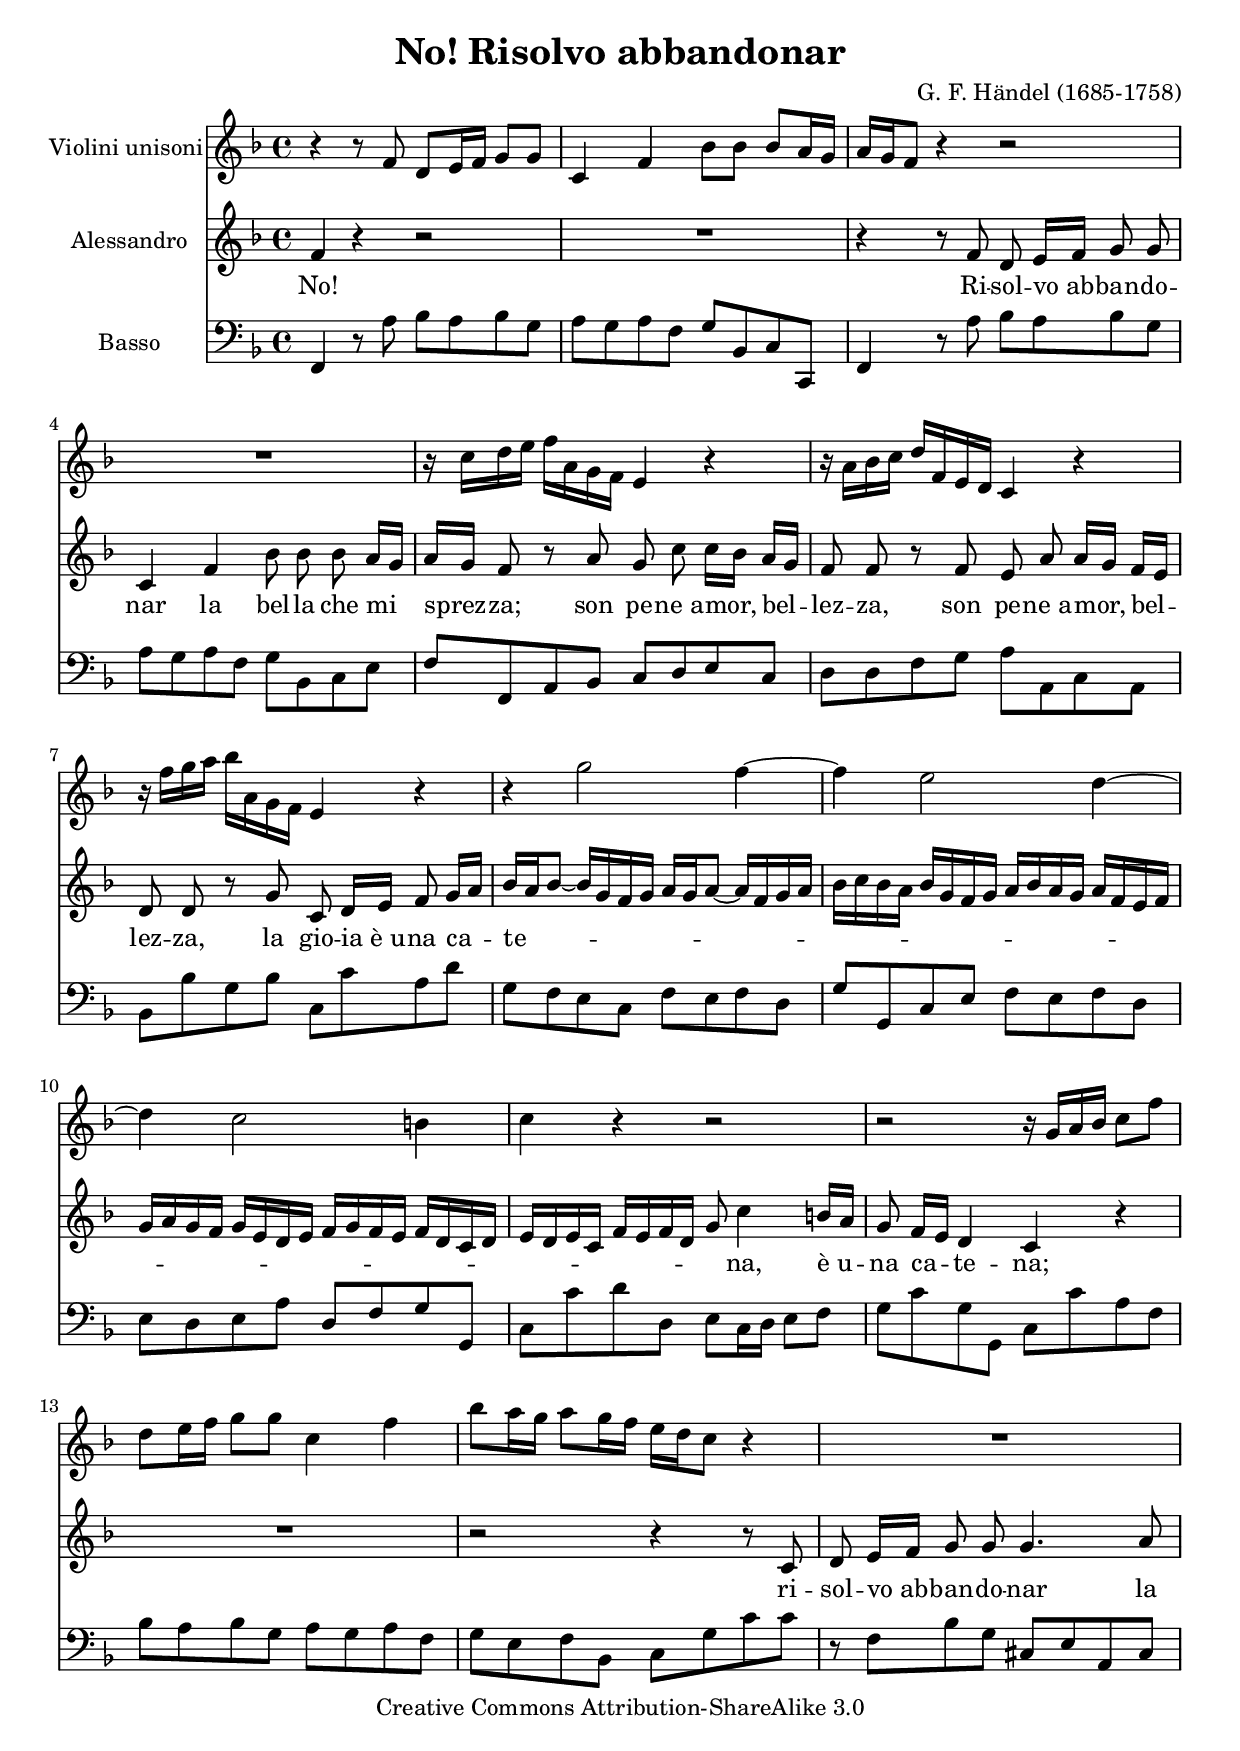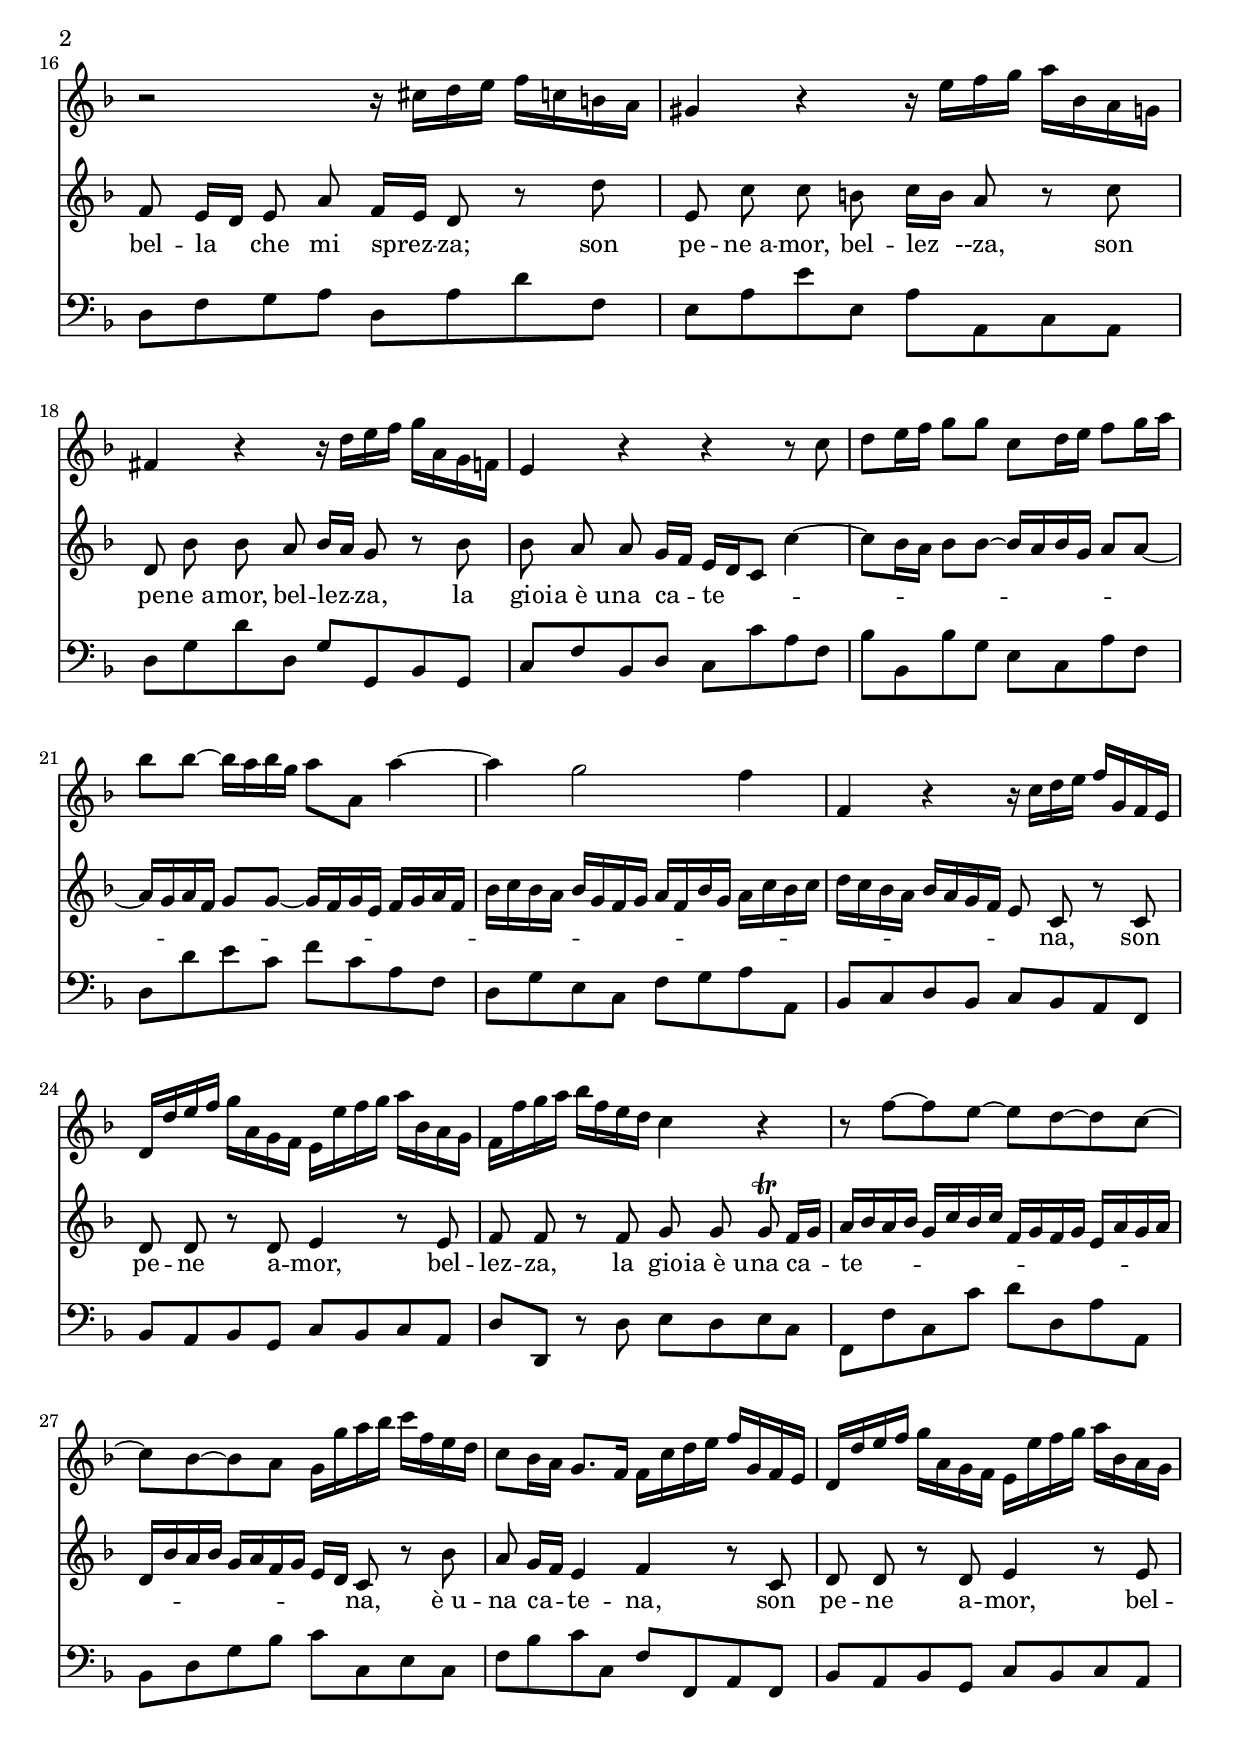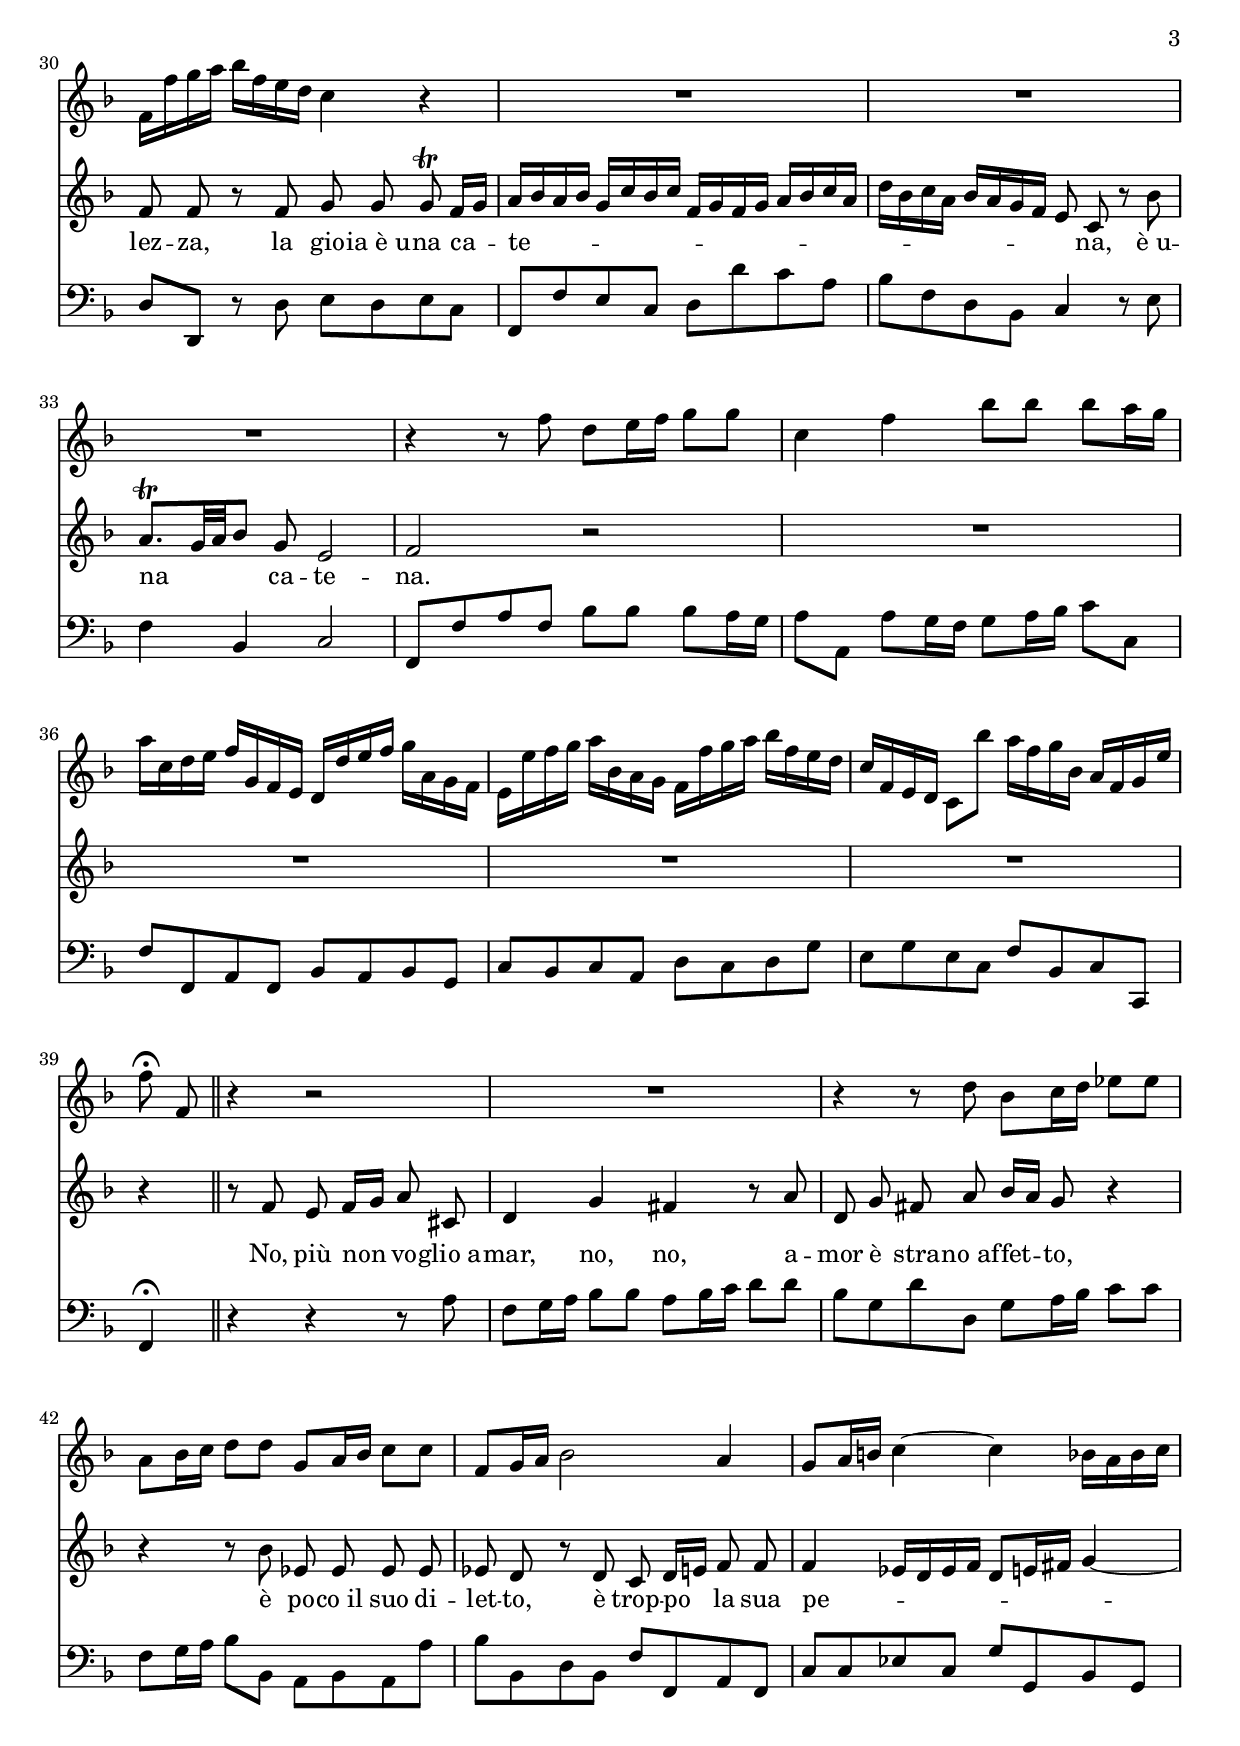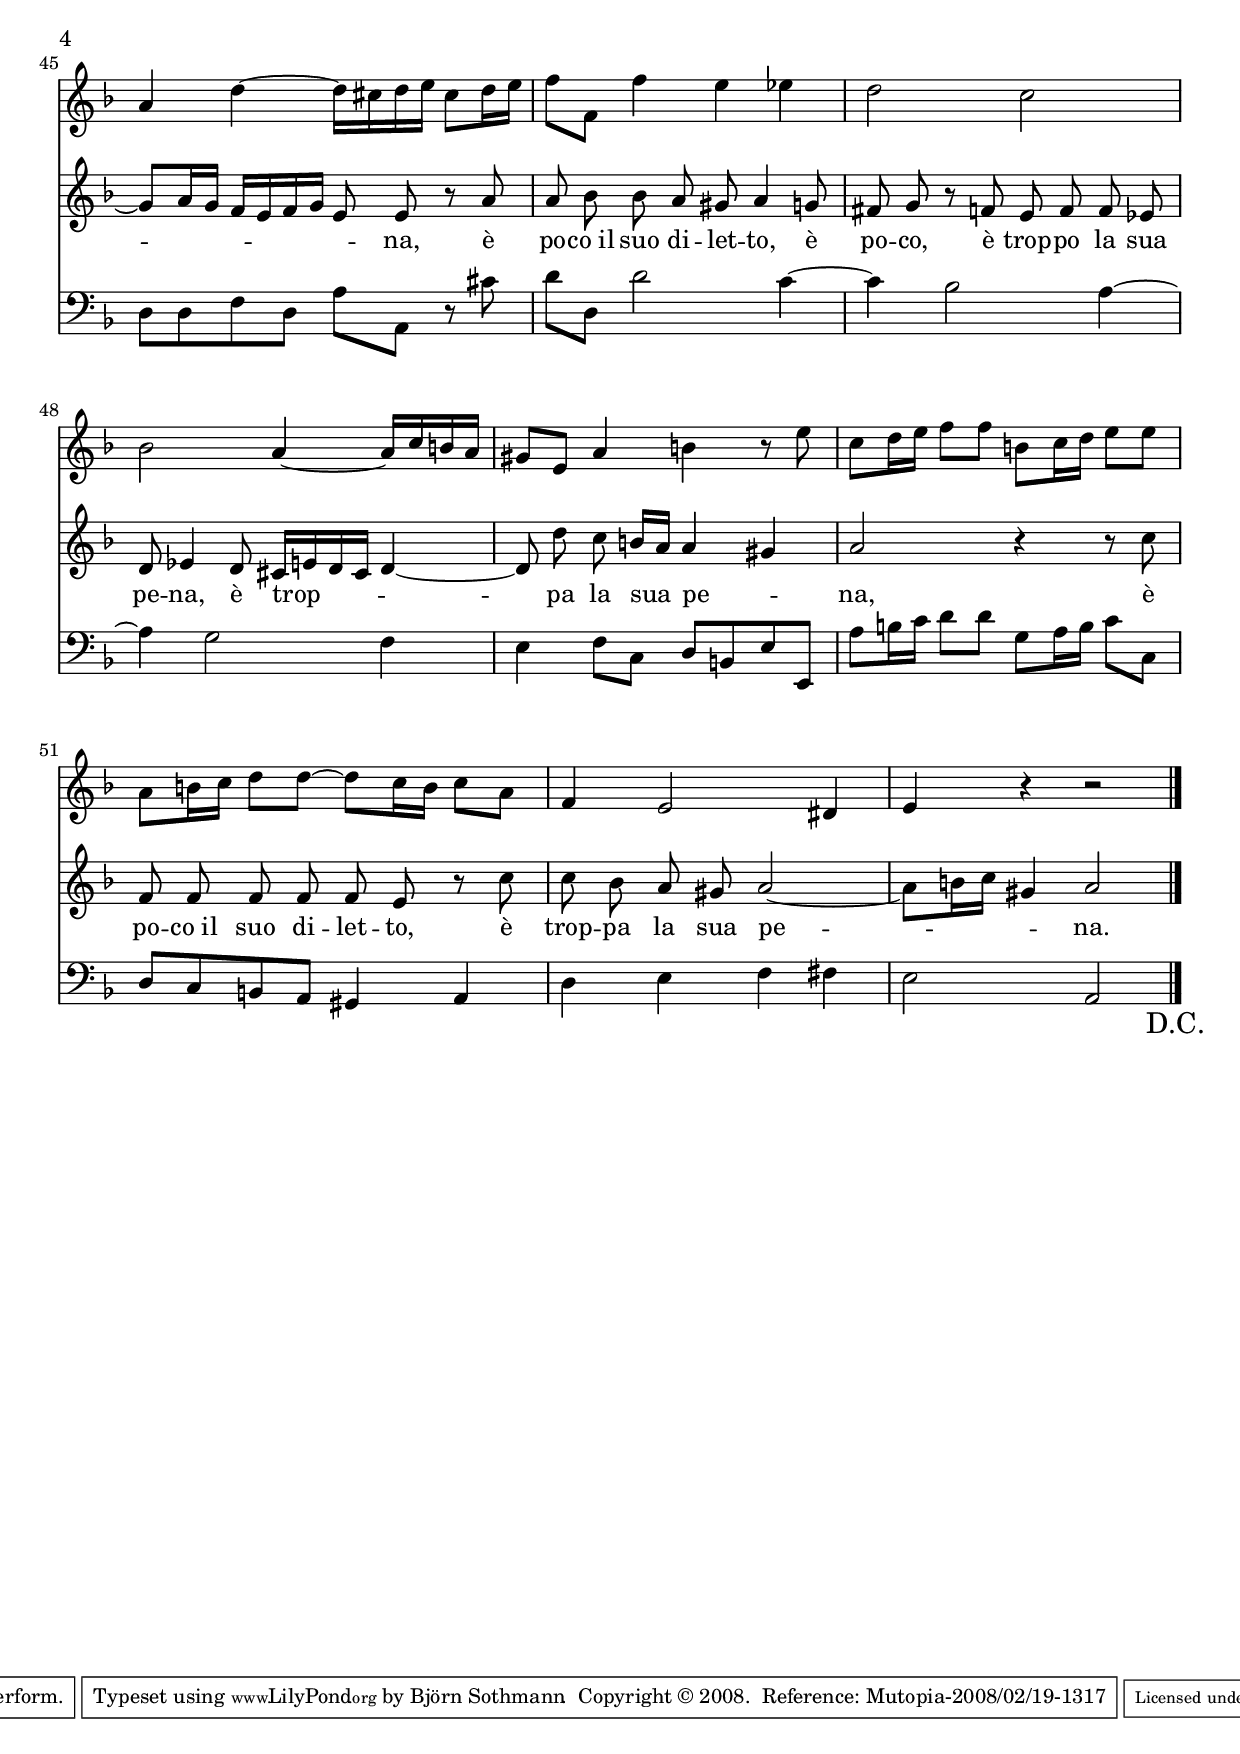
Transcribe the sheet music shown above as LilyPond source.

% Created on Sat Jan 05 14:56:00 CET 2008
\version "2.10.33"

\header {
	title = "No! Risolvo abbandonar"
	composer = "G. F. Händel (1685-1758)"
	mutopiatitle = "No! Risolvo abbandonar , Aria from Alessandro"
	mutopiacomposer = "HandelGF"
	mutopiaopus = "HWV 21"
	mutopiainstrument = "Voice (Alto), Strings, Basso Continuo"
	date = "1726"
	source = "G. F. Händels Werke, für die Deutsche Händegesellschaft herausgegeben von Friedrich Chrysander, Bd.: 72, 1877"
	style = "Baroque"
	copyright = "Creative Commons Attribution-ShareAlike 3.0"
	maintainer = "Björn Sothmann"
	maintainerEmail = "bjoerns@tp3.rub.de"
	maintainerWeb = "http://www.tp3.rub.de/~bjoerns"
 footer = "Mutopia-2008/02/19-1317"
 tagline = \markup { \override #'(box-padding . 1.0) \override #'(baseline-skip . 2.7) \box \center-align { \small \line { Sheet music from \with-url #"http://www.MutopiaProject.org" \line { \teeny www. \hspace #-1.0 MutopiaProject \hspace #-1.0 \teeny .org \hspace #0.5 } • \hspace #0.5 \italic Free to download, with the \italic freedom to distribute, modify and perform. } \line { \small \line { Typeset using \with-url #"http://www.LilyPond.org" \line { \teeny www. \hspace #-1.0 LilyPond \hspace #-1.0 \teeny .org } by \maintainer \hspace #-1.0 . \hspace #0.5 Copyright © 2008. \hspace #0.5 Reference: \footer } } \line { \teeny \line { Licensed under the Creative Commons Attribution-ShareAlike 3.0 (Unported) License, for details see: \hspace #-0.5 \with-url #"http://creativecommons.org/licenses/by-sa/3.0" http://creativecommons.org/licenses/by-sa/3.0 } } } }
}

\include "deutsch.ly"

verse= \lyricmode {
No! Ri -- sol -- vo_ab -- ban -- do -- nar la bel -- la che mi sprez -- za; son pe -- ne_a -- mor, bel -- lez -- za, son pe -- ne_a -- mor, bel -- lez -- za, la gio -- ia_è_u -- na ca -- te -- na, è_u -- na ca -- te -- na; ri -- sol -- vo_ab -- ban -- do -- nar la bel -- la che mi sprez -- za; son pe -- ne_a -- mor, bel -- lez --za, son pe -- ne_a -- mor, bel -- lez -- za, la gio -- ia_è_u -- na ca -- te -- na, son pe -- ne a -- mor, bel -- lez -- za, la gio -- ia_è_u -- na ca -- te -- na, è_u -- na ca -- te -- na, son pe -- ne a -- mor, bel -- lez -- za, la gio -- ia_è_u -- na ca -- te -- na, è_u -- na ca -- te -- na.
No, più non vo -- glio_a -- mar, no, no, a -- mor è stra -- no_af -- fet -- to, è po -- co_il suo di -- let -- to, è trop -- po la sua pe -- na, è po -- co_il suo di -- let -- to, è po -- co, è trop -- po la sua pe -- na, è trop -- pa la sua pe -- na, è po -- co_il suo di -- let -- to, è trop -- pa la sua pe -- na.
}
 

staffViolin = \new Staff  {
	\time 4/4
	\override Score.MetronomeMark #'stencil = ##f
	\tempo 4 = 100 
	\set Staff.instrumentName="Violini unisoni"
	\set Staff.midiInstrument="violin"
	\key f \major
	\clef treble
	\relative c' {
		r4 r8 f d e16 f g8 g |
		c,4 f b8 b b a16 g |
		a g f8 r4 r2 |
		R1 |
		r16 c' d e f a, g f e4 r |
		r16 a b c d f, e d c4 r |
		r16 f' g a b a, g f e4 r |
		r g'2 f4~ 
		f e2 d4~ |
		d c2 h4 |
		c r r2 |
		r r16 g a b c8 f |
		d e16 f g8 g c,4 f |
		b8 a16 g a8 g16 f e d c8 r4 |
		R1 |
		r2 r16 cis d e f c h a |
		gis4 r r16 e' f g a b, a g |
		fis4 r r16 d' e f g a, g f |
		e4 r r r8 c' |
		d e16 f g8 g c, d16 e f8 g16 a |
		b8 b~ b16 a b g a8 a, a'4~ |
		a g2 f4 |
		f,4 r r16 c' d e f g, f e |
		d d' e f g a, g f e e' f g a b, a g |
		f f' g a b f e d c4 r |
		r8 f~ f e~e d~ d c~|
		c b~ b a g16 g' a b c f, e d |
		c8 b16 a g8. f16 f c' d e f g, f e |
		d d' e f g a, g f e e' f g a b, a g |
		f f' g a b f e d c4 r |
		R1*3 |
		r4 r8 f d e16 f g8 g |
		c,4 f b8 b b a16 g |
		a c, d e f g, f e d d' e f g a, g f |
		e e' f g a b, a g f f' g a b f e d |
		c f, e d c8 b'' a16 f g b, a f g e' |
		f8\fermata f, \bar "||" r4 r2 |
		R1 |
		r4 r8 d' b c16 d es8 es |
		a, b16 c d8 d g, a16 b c8 c |
		f, g16 a b2 a4 |
		g8 a16 h c4~ c b16 a b c |
		a4 d~ d16 cis d e cis8 d16 e |
		f8 f, f'4 e es |
		d2 c |
		b a4~ a16 c h a |
		gis8 e a4 h r8 e |
		c d16 e f8 f h, c16 d e8 e |
		a, h16 c d8 d~ d c16 h c8 a |
		f4 e2 dis4 |
		e r r2 \override Score.RehearsalMark #'direction = #DOWN \once \override Score.RehearsalMark #'break-visibility =
		#begin-of-line-invisible \mark \markup { "D.C." } |
	\bar "|."
	}

}
staffAlto = \new Staff  {
	\set Staff.instrumentName="Alessandro"
	\set Staff.midiInstrument="oboe"
	\key f \major
	\clef treble
	\relative c' { 	
		\context Voice = "melodyAlt" {
			\dynamicUp
			\autoBeamOff
			f4 r r2 |
			R1 |
			r4 r8 f d e16[ f] g8 g |
			c,4 f b8 b b a16[ g] |
			a[ g] f8 r a g c c16[b] a[ g] |
			f8 f r f e a a16[ g] f[ e] |
			d8 d r g c, d16[ e] f8 g16[ a] |
			b16[\melisma a b8~] b16[ g f g] a[ g a8~] a16[ f g a] |
			b16[ c b a] b[ g f g] a[ b a g] a[ f e f] |
			g[ a g f] g[ e d e] f[ g f e] f[ d c d] |
			e[ d e c] f[ e f d] g8\melismaEnd c4 h16[ a] |
			g8 f16[ e] d4 c r |
			R1 |
			r2 r4 r8 c |
			d e16[ f] g8 g g4. a8 |
			f e16[ d] e8 a f16[ e] d8 r d' |
			e, c' c h c16[ h] a8 r c |
			d, b' b a b16[ a] g8 r b |
			b a a g16[ f] e[\melisma d c8] c'4~ |
			c8[ b16 a] b8[ b~] b16[ a b g] a8[ a~] |
			a16[ g a f] g8[ g~] g16[ f g e] f[ g a f] |
			b[ c b a] b[ g f g] a[ f b g] a[ c b c] |
			d[ c b a] b[ a g f] e8\melismaEnd c r c |
			d d r d e4 r8 e |
			f f r f g g g\trill f16[ g] |
			a[\melisma b a b] g[ c b c] f,[ g f g] e[ a g a] |
			d,[ b' a b] g[ a f g] e[ d]\melismaEnd c8 r b' |
			a g16[ f] e4 f r8 c |
			d d r d e4 r8 e |
			f f r f g g g\trill f16[ g] |
			a[\melisma b a b] g[ c b c] f,[ g f g] a[ b c a] |
			d[ b c a] b[ a g f] e8\melismaEnd c r b' |
			a8.[\trill g32 a b8] g e2 |
			f r |
			R1*4 |
			r4 \bar "||" r8 f e f16[ g] a8 cis, |
			d4 g fis r8 a |
			d, g fis a b16[ a] g8 r4 |
			r r8 b es, es es es |
			es d r d c d16[ e] f8 f |
			f4\melisma es16[ d es f] d8[ e16 fis] g4~ |
			g8[ a16 g] f[ e f g] e8\melismaEnd e r a |
			a b b a gis a4 g8 |
			fis g r f e f f es |
			d es4 d8 cis16[\melisma e d cis] d4~ |
			d8\melismaEnd d' c h16[ a] a4\melisma gis\melismaEnd |
			a2 r4 r8 c |
			f, f f f f e r c' |
			c b a gis a2~\melisma |
			a8[ h16 c] gis4\melismaEnd a2 |
		}

	\bar "|."
	}

}
staffCello = \new Staff  {
	\set Staff.instrumentName="Basso"
	\set Staff.midiInstrument="harpsichord"
	\key f \major
	\clef bass
	\relative c, {
		f4 r8 a' b a b g |
		a g a f g b, c c, |
		f4 r8 a' b a b g |
		a g a f g b, c e |
		f f, a b c d e c |
		d d f g a a, c a |
		b b' g b c, c' a d |
		g, f e c f e f d |
		g g, c e f e f d |
		e d e a d, f g g, |
		c c' d d, e c16 d e8 f |
		g c g g, c c' a f |
		b a b g a g a f |
		g e f b, c g' c c |
		r f, b g cis, e a, cis |
		d f g a d, a' d f, |
		e a e' e, a a, c a |
		d g d' d, g g, b g |
		c f b, d c c' a f |
		b b, b' g e c a' f |
		d d' e c f c a f |
		d g e c f g a a, |
		b c d b c b a f |
		b a b g c b c a |
		d d, r d' e d e c |
		f, f' c c' d d, a' a, |
		b d g b c c, e c |
		f b c c, f f, a f |
		b a b g c b c a |
		d d, r d' e d e c |
		f, f' e c d d' c a |
		b f d b c4 r8 e |
		f4 b, c2 |
		f,8 f' a f b b b a16 g |
		a8 a, a' g16 f g8 a16 b c8 c, |
		f f, a f b a b g |
		c b c a d c d g |
		e g e c f b, c c, |
		f4\fermata \bar "||" r r r8 a' |
		f g16 a b8 b a b16 c d8 d |
		b g d' d, g a16 b c8 c |
		f, g16 a b8 b, a b a a' |
		b b, d b f' f, a f |
		c' c es c g' g, b g |
		d' d f d a' a, r cis' |
		d d, d'2 c4~ |
		c b2 a4~ |
		a g2 f4 |
		e f8 c d h e e, |
		a' h16 c d8 d g, a16 h c8 c, |
		d c h a gis4 a |
		d e f fis |
		e2 a, |
	\bar "|."
	}

}


\score {
	<<
		\staffViolin
		\staffAlto
		\context Lyrics = "lmelodyAlt" \lyricmode  { \lyricsto "melodyAlt" \verse }
		
		\staffCello
	>>
	
	\midi {
	}

	\layout  {
		indent=25
	}
}

\paper {
}

